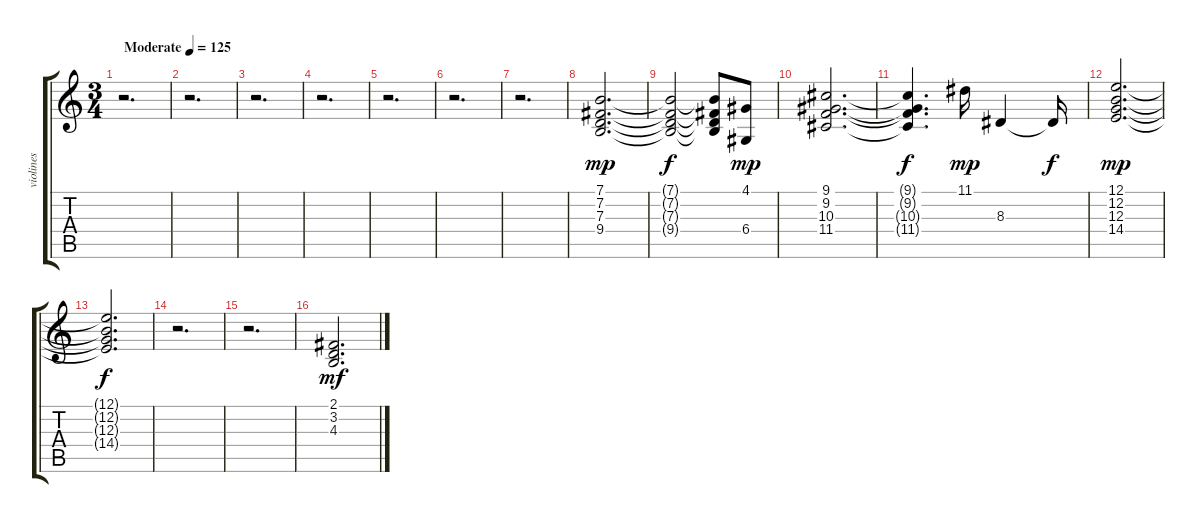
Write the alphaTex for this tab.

\track ("violines" "violines") {instrument synthstrings1}
\staff {score tabs}
\tuning (E4 B3 G3 D3 A2 E2) {hide}
\ts (3 4)
\tempo (125 "Moderate")
\clef g2
\ks c
r.2{d dy mp instrument synthstrings1} |
r.2{d} |
r.2{d} |
r.2{d} |
r.2{d} |
r.2{d} |
r.2{d} |
(7.1 7.2 7.3 9.4).2{d volume 14 balance 8 instrument synthstrings1} |
(7.1{t} 7.2{t} 7.3{t} 9.4{t}).2{dy f} (7.1{t} 7.2{t} 7.3{t} 9.4{t}).8 (4.1 6.4).8{dy mp} |
(9.1 9.2 10.3 11.4).2{d} |
(9.1{t} 9.2{t} 10.3{t} 11.4{t}).4{d dy f} 11.1.16{dy mp} 8.3.4 8.3{t}.16{dy f} |
(12.1 12.2 12.3 14.4).2{d dy mp} |
(12.1{t} 12.2{t} 12.3{t} 14.4{t}).2{d dy f} |
r.2{d} |
r.2{d} |
(2.1 3.2 4.3).2{d dy mf}
